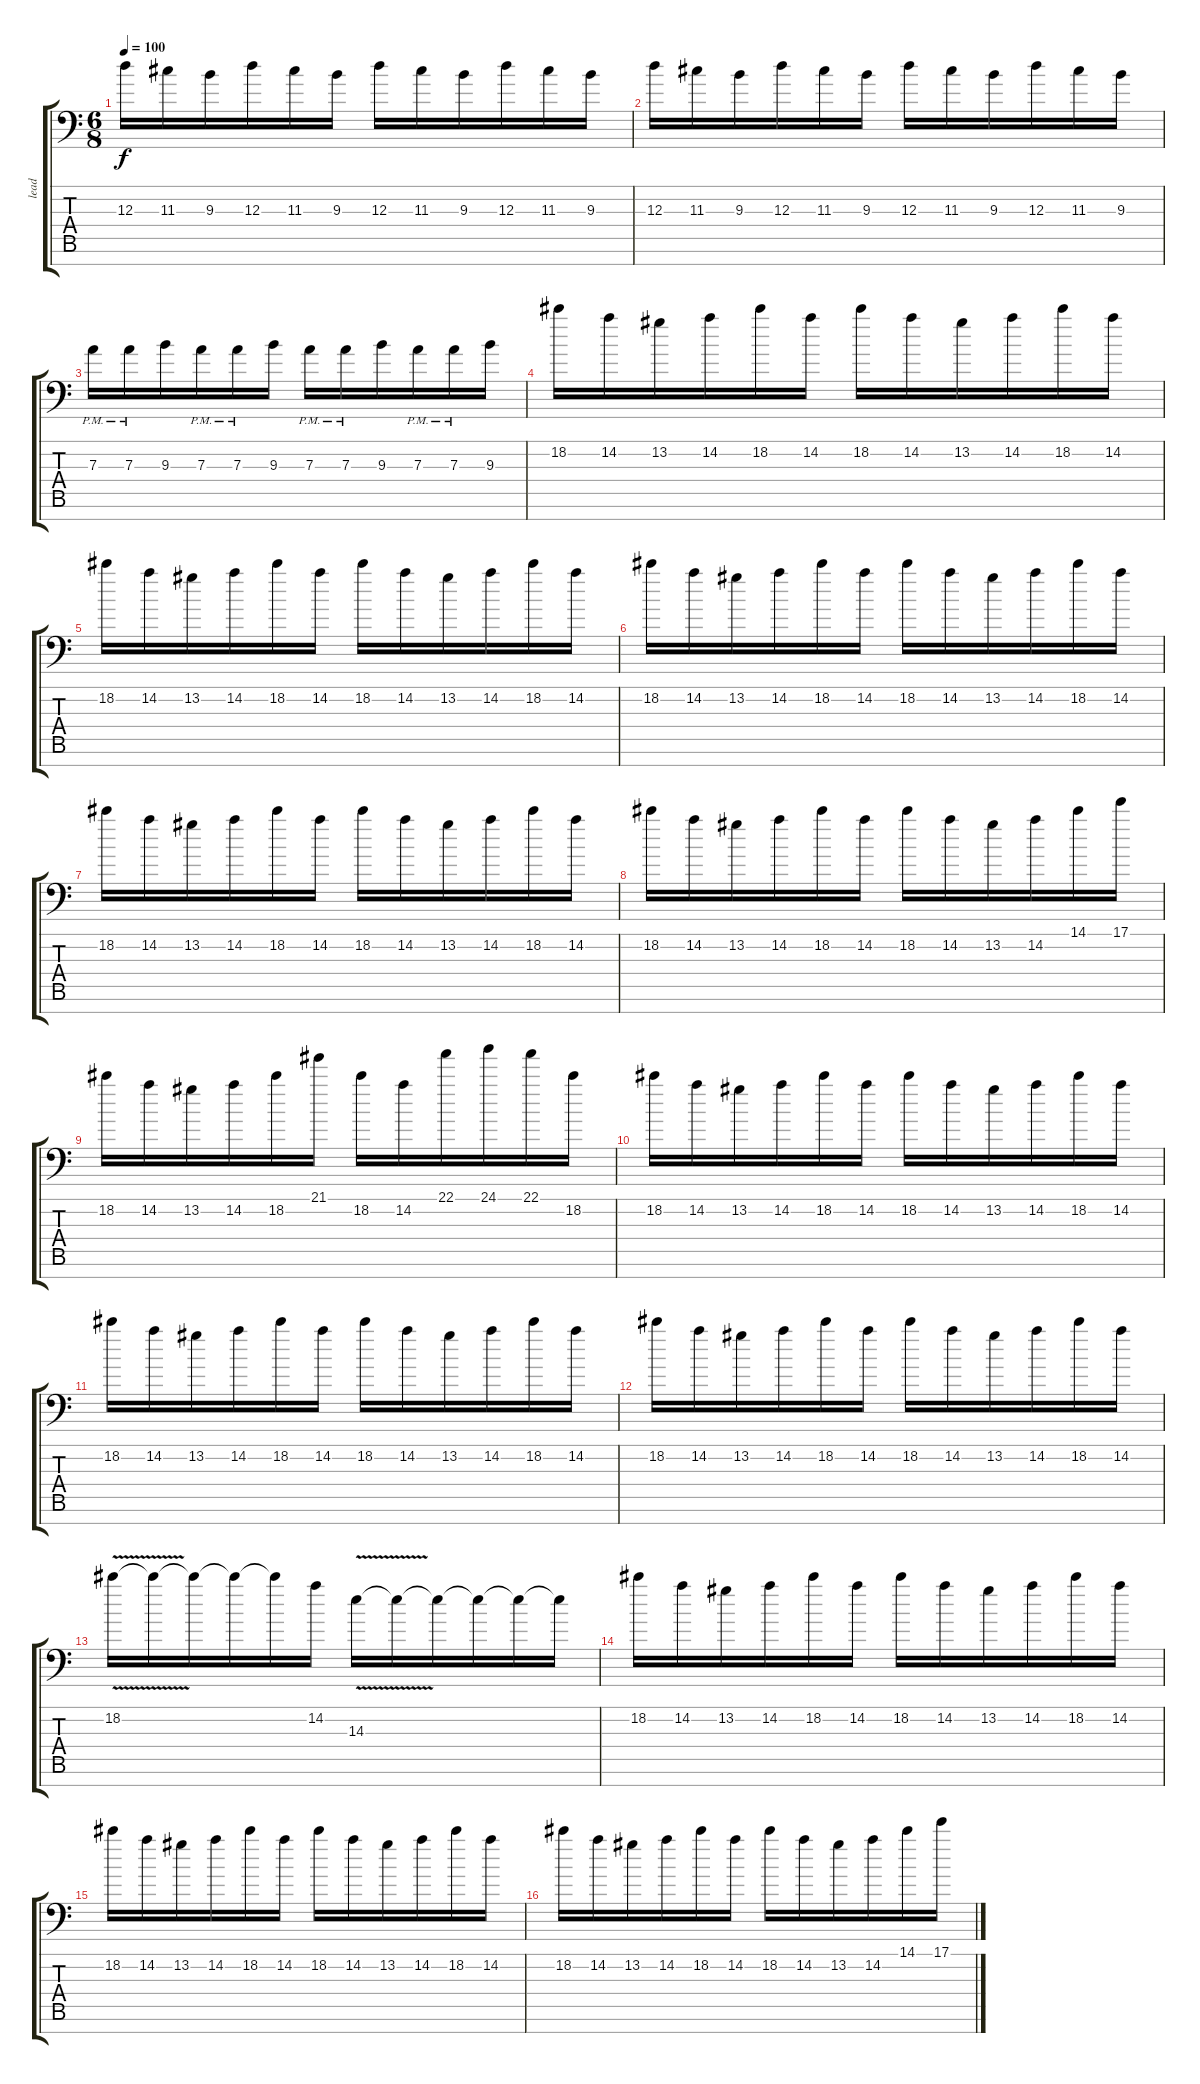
\track ("lead" "lead") {instrument distortionguitar}
\staff {score tabs}
\tuning (B3 G3 D3 A2 E2 B1 Gb1) {hide}
\ts (6 8)
\tempo 100
\clef f4
\ks c
12.3.16{dy f} 11.3.16 9.3.16 12.3.16 11.3.16 9.3.16 12.3.16 11.3.16 9.3.16 12.3.16 11.3.16 9.3.16 |
12.3.16 11.3.16 9.3.16 12.3.16 11.3.16 9.3.16 12.3.16 11.3.16 9.3.16 12.3.16 11.3.16 9.3.16 |
7.3{pm}.16 7.3{pm}.16 9.3.16 7.3{pm}.16 7.3{pm}.16 9.3.16 7.3{pm}.16 7.3{pm}.16 9.3.16 7.3{pm}.16 7.3{pm}.16 9.3.16 |
18.2.16 14.2.16 13.2.16 14.2.16 18.2.16 14.2.16 18.2.16 14.2.16 13.2.16 14.2.16 18.2.16 14.2.16 |
18.2.16 14.2.16 13.2.16 14.2.16 18.2.16 14.2.16 18.2.16 14.2.16 13.2.16 14.2.16 18.2.16 14.2.16 |
18.2.16 14.2.16 13.2.16 14.2.16 18.2.16 14.2.16 18.2.16 14.2.16 13.2.16 14.2.16 18.2.16 14.2.16 |
18.2.16 14.2.16 13.2.16 14.2.16 18.2.16 14.2.16 18.2.16 14.2.16 13.2.16 14.2.16 18.2.16 14.2.16 |
18.2.16 14.2.16 13.2.16 14.2.16 18.2.16 14.2.16 18.2.16 14.2.16 13.2.16 14.2.16 14.1.16 17.1.16 |
18.2.16 14.2.16 13.2.16 14.2.16 18.2.16 21.1.16 18.2.16 14.2.16 22.1.16 24.1.16 22.1.16 18.2.16 |
18.2.16 14.2.16 13.2.16 14.2.16 18.2.16 14.2.16 18.2.16 14.2.16 13.2.16 14.2.16 18.2.16 14.2.16 |
18.2.16 14.2.16 13.2.16 14.2.16 18.2.16 14.2.16 18.2.16 14.2.16 13.2.16 14.2.16 18.2.16 14.2.16 |
18.2.16 14.2.16 13.2.16 14.2.16 18.2.16 14.2.16 18.2.16 14.2.16 13.2.16 14.2.16 18.2.16 14.2.16 |
18.2{v}.16 18.2{t}.16 18.2{t}.16 18.2{t}.16 18.2{t}.16 14.2.16 14.3{v}.16 14.3{t}.16 14.3{t}.16 14.3{t}.16 14.3{t}.16 14.3{t}.16 |
18.2.16 14.2.16 13.2.16 14.2.16 18.2.16 14.2.16 18.2.16 14.2.16 13.2.16 14.2.16 18.2.16 14.2.16 |
18.2.16 14.2.16 13.2.16 14.2.16 18.2.16 14.2.16 18.2.16 14.2.16 13.2.16 14.2.16 18.2.16 14.2.16 |
18.2.16 14.2.16 13.2.16 14.2.16 18.2.16 14.2.16 18.2.16 14.2.16 13.2.16 14.2.16 14.1.16 17.1.16
